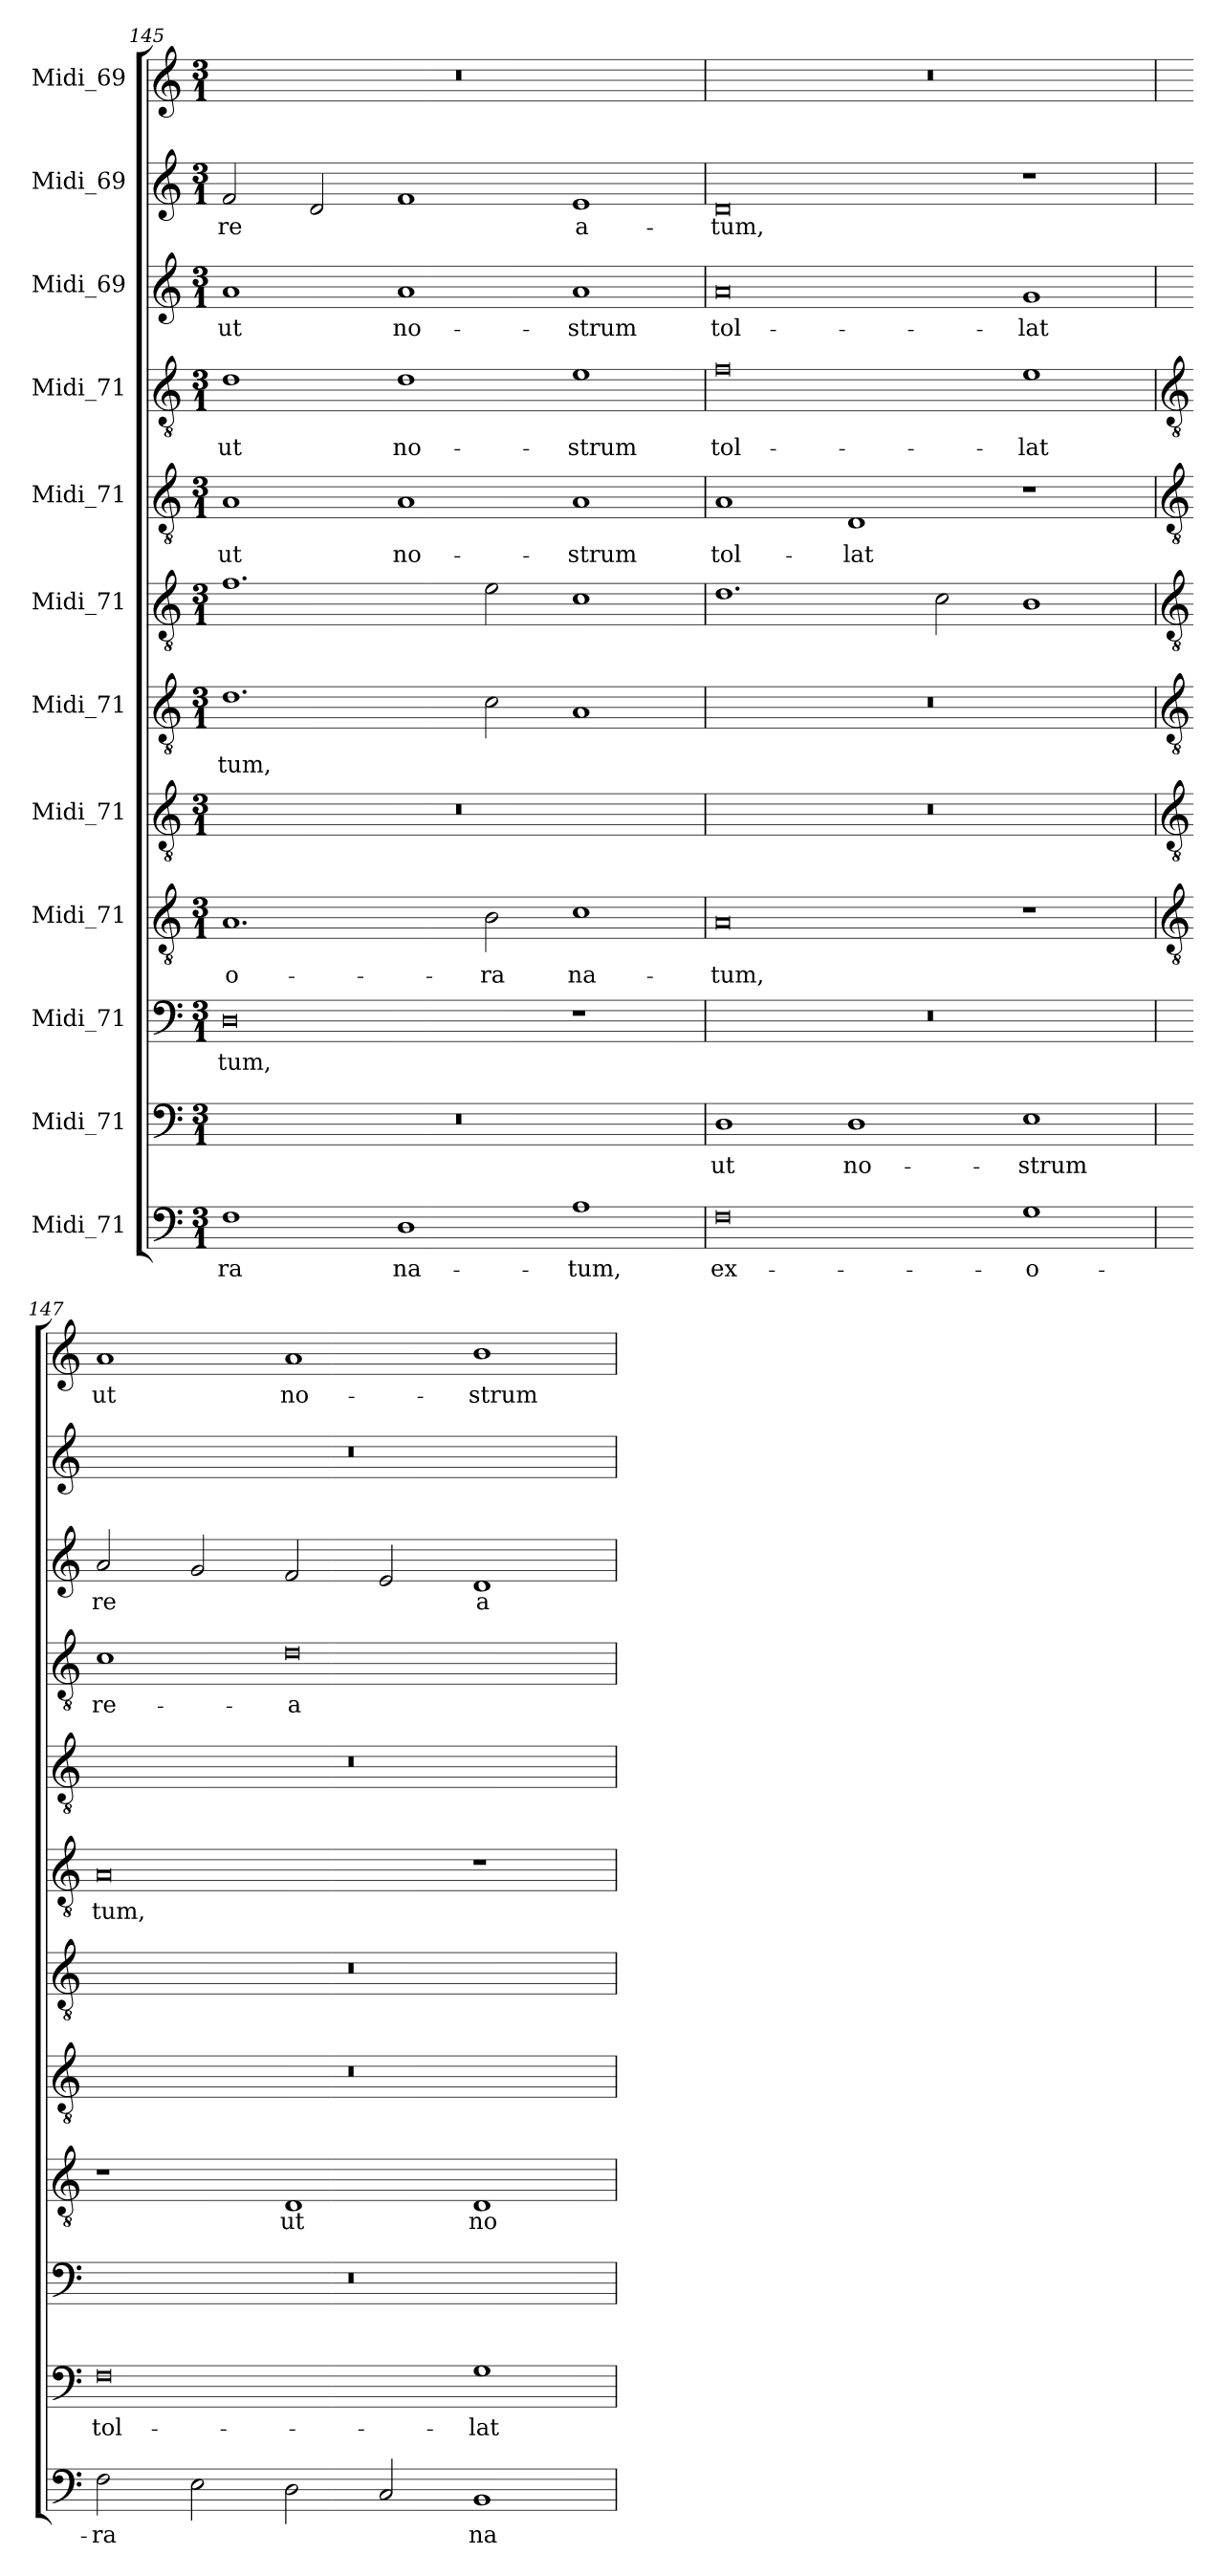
**kern	**text	**kern	**text	**kern	**text	**kern	**text	**kern	**kern	**text	**kern	**text	**kern	**text	**kern	**text	**kern	**text	**kern	**text	**kern	**text
*part12	*part12	*part11	*part11	*part10	*part10	*part9	*part9	*part8	*part7	*part7	*part6	*part6	*part5	*part5	*part4	*part4	*part3	*part3	*part2	*part2	*part1	*part1
*staff12	*staff12	*staff11	*staff11	*staff10	*staff10	*staff9	*staff9	*staff8	*staff7	*staff7	*staff6	*staff6	*staff5	*staff5	*staff4	*staff4	*staff3	*staff3	*staff2	*staff2	*staff1	*staff1
*I"Midi_71	*	*I"Midi_71	*	*I"Midi_71	*	*I"Midi_71	*	*I"Midi_71	*I"Midi_71	*	*I"Midi_71	*	*I"Midi_71	*	*I"Midi_71	*	*I"Midi_69	*	*I"Midi_69	*	*I"Midi_69	*
*clefF4	*	*clefF4	*	*clefF4	*	*clefGv2	*	*clefGv2	*clefGv2	*	*clefGv2	*	*clefGv2	*	*clefGv2	*	*clefG2	*	*clefG2	*	*clefG2	*
*k[]	*	*k[]	*	*k[]	*	*k[]	*	*k[]	*k[]	*	*k[]	*	*k[]	*	*k[]	*	*k[]	*	*k[]	*	*k[]	*
*C:	*	*C:	*	*C:	*	*C:	*	*C:	*C:	*	*C:	*	*C:	*	*C:	*	*C:	*	*C:	*	*C:	*
*M3/1	*	*M3/1	*	*M3/1	*	*M3/1	*	*M3/1	*M3/1	*	*M3/1	*	*M3/1	*	*M3/1	*	*M3/1	*	*M3/1	*	*M3/1	*
=145	=145	=145	=145	=145	=145	=145	=145	=145	=145	=145	=145	=145	=145	=145	=145	=145	=145	=145	=145	=145	=145	=145
!	!LO:LY:b	!LO:N:vis=0	!	!	!LO:LY:b	!	!LO:LY:b	!LO:N:vis=0	!	!LO:LY:b	!	!	!	!LO:LY:b	!	!LO:LY:b	!	!LO:LY:b	!	!LO:LY:b	!LO:N:vis=0	!
1F	-ra	0.r	.	0D	-tum,	1.A	-o-	0.r	1.d	tum,	1.f	.	1A	ut	1d	ut	1a	ut	2f	re	0.r	.
.	.	.	.	.	.	.	.	.	.	.	.	.	.	.	.	.	.	.	2d	.	.	.
!	!LO:LY:b	!	!	!	!	!	!	!	!	!	!	!	!	!LO:LY:b	!	!LO:LY:b	!	!LO:LY:b	!	!	!	!
1D	na-	.	.	.	.	.	.	.	.	.	.	.	1A	no-	1d	no-	1a	no-	1f	.	.	.
!	!	!	!	!	!	!	!LO:LY:b	!	!	!	!	!	!	!	!	!	!	!	!	!	!	!
.	.	.	.	.	.	2B	-ra	.	2c	.	2e	.	.	.	.	.	.	.	.	.	.	.
!	!LO:LY:b	!	!	!	!	!	!LO:LY:b	!	!	!	!	!	!	!LO:LY:b	!	!LO:LY:b	!	!LO:LY:b	!	!LO:LY:b	!	!
1A	-tum,	.	.	1r	.	1c	na-	.	1A	.	1c	.	1A	-strum	1e	-strum	1a	-strum	1e	a-	.	.
=146	=146	=146	=146	=146	=146	=146	=146	=146	=146	=146	=146	=146	=146	=146	=146	=146	=146	=146	=146	=146	=146	=146
!	!LO:LY:b	!	!LO:LY:b	!LO:N:vis=0	!	!	!LO:LY:b	!LO:N:vis=0	!LO:N:vis=0	!	!	!	!	!LO:LY:b	!	!LO:LY:b	!	!LO:LY:b	!	!LO:LY:b	!LO:N:vis=0	!
0F	ex-	1D	ut	0.r	.	0A	-tum,	0.r	0.r	.	1.d	.	1A	tol-	0f	tol-	0a	tol-	0d	-tum,	0.r	.
!	!	!	!LO:LY:b	!	!	!	!	!	!	!	!	!	!	!LO:LY:b	!	!	!	!	!	!	!	!
.	.	1D	no-	.	.	.	.	.	.	.	.	.	1D	-lat	.	.	.	.	.	.	.	.
.	.	.	.	.	.	.	.	.	.	.	2c	.	.	.	.	.	.	.	.	.	.	.
!	!LO:LY:b	!	!LO:LY:b	!	!	!	!	!	!	!	!	!	!	!	!	!LO:LY:b	!	!LO:LY:b	!	!	!	!
1G	-o-	1E	-strum	.	.	1r	.	.	.	.	1B	.	1r	.	1e	-lat	1g	-lat	1r	.	.	.
!!LO:LB:g=z
=147	=147	=147	=147	=147	=147	=147	=147	=147	=147	=147	=147	=147	=147	=147	=147	=147	=147	=147	=147	=147	=147	=147
*	*	*	*	*	*	*clefGv2	*	*clefGv2	*clefGv2	*	*clefGv2	*	*clefGv2	*	*clefGv2	*	*	*	*	*	*	*
!	!LO:LY:b	!	!LO:LY:b	!LO:N:vis=0	!	!	!	!LO:N:vis=0	!LO:N:vis=0	!	!	!LO:LY:b	!LO:N:vis=0	!	!	!LO:LY:b	!	!LO:LY:b	!LO:N:vis=0	!	!	!LO:LY:b
2F	-ra	0F	tol-	0.r	.	1r	.	0.r	0.r	.	0A	tum,	0.r	.	1c	re-	2a	re	0.r	.	1a	ut
2E	.	.	.	.	.	.	.	.	.	.	.	.	.	.	.	.	2g	.	.	.	.	.
!	!	!	!	!	!	!	!LO:LY:b	!	!	!	!	!	!	!	!	!LO:LY:b	!	!	!	!	!	!LO:LY:b
2D	.	.	.	.	.	1D	ut	.	.	.	.	.	.	.	0d	-a-	2f	.	.	.	1a	no-
2C	.	.	.	.	.	.	.	.	.	.	.	.	.	.	.	.	2e	.	.	.	.	.
!	!LO:LY:b	!	!LO:LY:b	!	!	!	!LO:LY:b	!	!	!	!	!	!	!	!	!	!	!LO:LY:b	!	!	!	!LO:LY:b
1BB	na-	1G	-lat	.	.	1D	no-	.	.	.	1r	.	.	.	.	.	1d	a-	.	.	1b	-strum
=	=	=	=	=	=	=	=	=	=	=	=	=	=	=	=	=	=	=	=	=	=	=
*-	*-	*-	*-	*-	*-	*-	*-	*-	*-	*-	*-	*-	*-	*-	*-	*-	*-	*-	*-	*-	*-	*-
